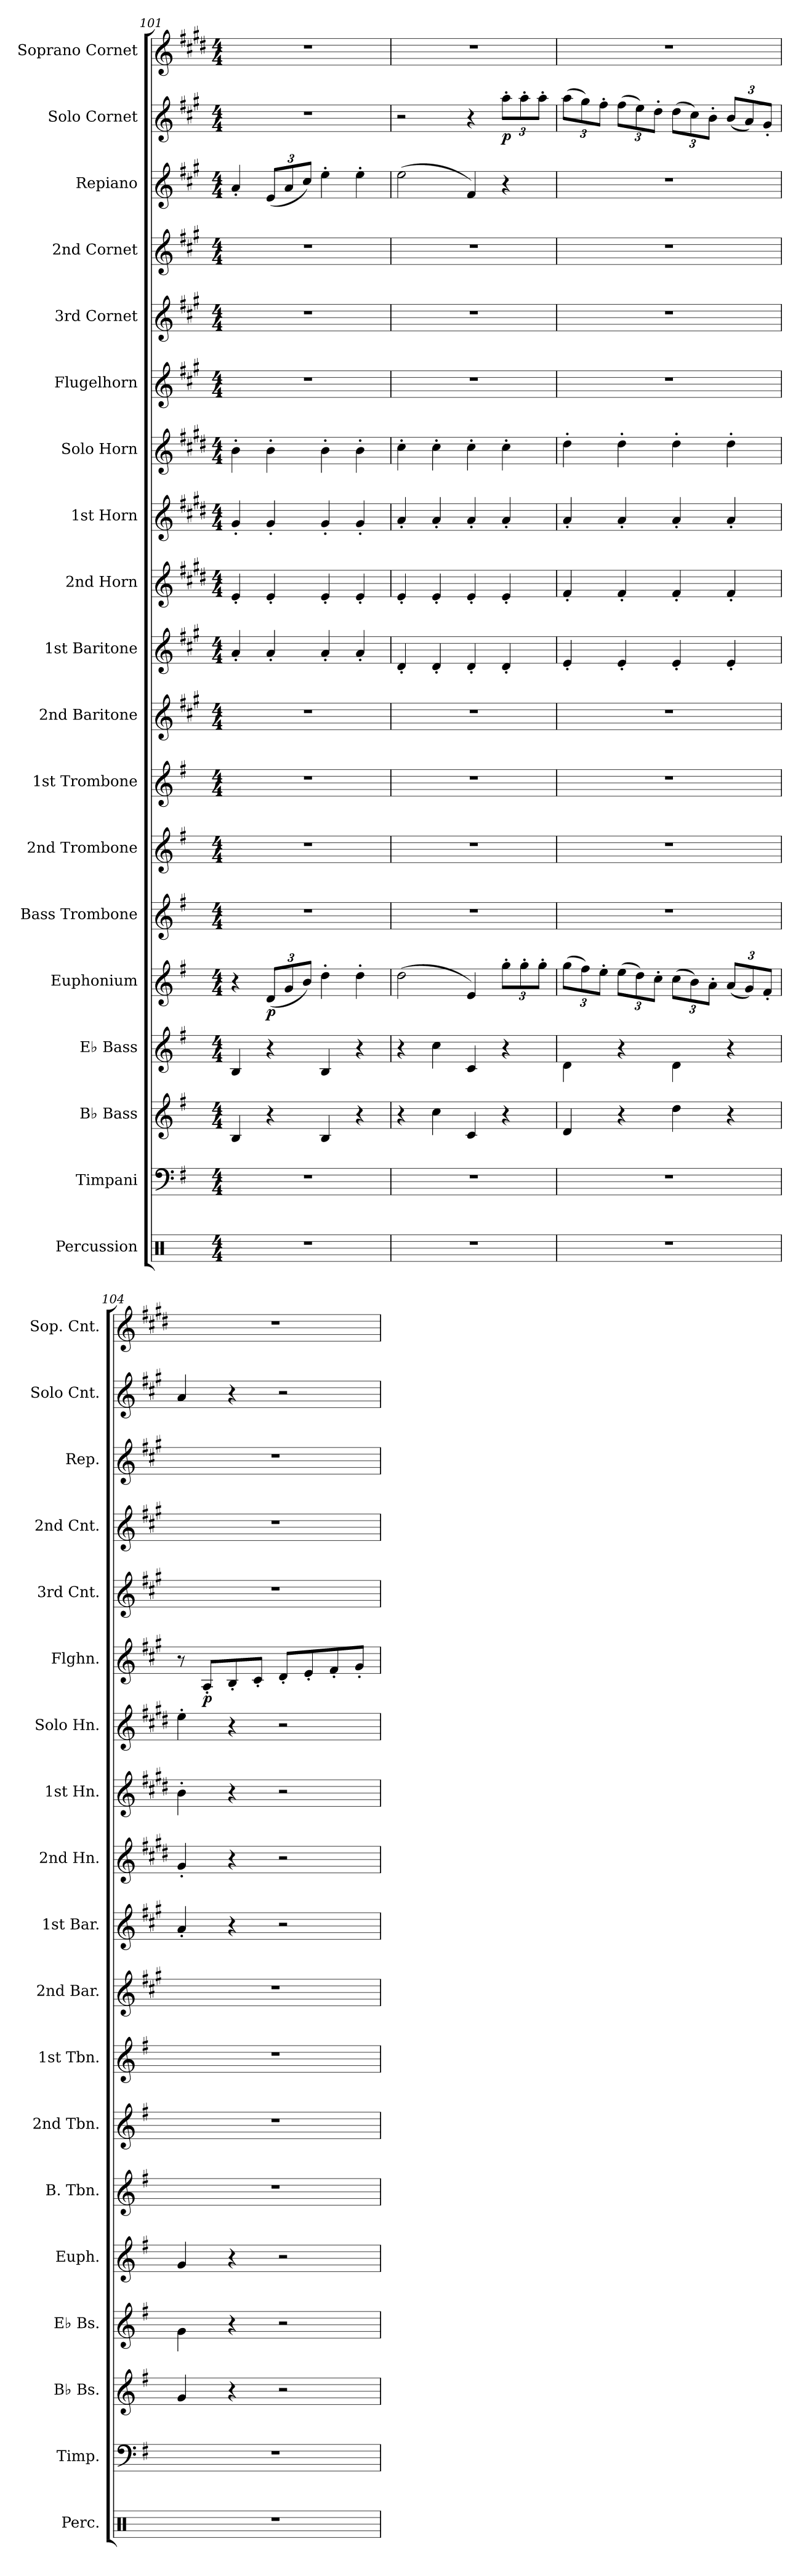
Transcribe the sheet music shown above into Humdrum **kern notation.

**kern	**kern	**kern	**kern	**kern	**dynam	**kern	**kern	**kern	**kern	**kern	**kern	**kern	**kern	**kern	**dynam	**kern	**kern	**kern	**kern	**dynam	**kern
*part19	*part18	*part17	*part16	*part15	*part15	*part14	*part13	*part12	*part11	*part10	*part9	*part8	*part7	*part6	*part6	*part5	*part4	*part3	*part2	*part2	*part1
*staff19	*staff18	*staff17	*staff16	*staff15	*staff15	*staff14	*staff13	*staff12	*staff11	*staff10	*staff9	*staff8	*staff7	*staff6	*staff6	*staff5	*staff4	*staff3	*staff2	*staff2	*staff1
*I"Percussion	*I"Timpani	*I"B♭ Bass	*I"E♭ Bass	*I"Euphonium	*	*I"Bass Trombone	*I"2nd Trombone	*I"1st Trombone	*I"2nd Baritone	*I"1st Baritone	*I"2nd Horn	*I"1st Horn	*I"Solo Horn	*I"Flugelhorn	*	*I"3rd Cornet	*I"2nd Cornet	*I"Repiano	*I"Solo Cornet	*	*I"Soprano Cornet
*I'Perc.	*I'Timp.	*I'B♭ Bs.	*I'E♭ Bs.	*I'Euph.	*	*I'B. Tbn.	*I'2nd Tbn.	*I'1st Tbn.	*I'2nd Bar.	*I'1st Bar.	*I'2nd Hn.	*I'1st Hn.	*I'Solo Hn.	*I'Flghn.	*	*I'3rd Cnt.	*I'2nd Cnt.	*I'Rep.	*I'Solo Cnt.	*	*I'Sop. Cnt.
!!LO:PB:g=z
*clefX	*clefF4	*clefG2	*clefG2	*clefG2	*	*clefG2	*clefG2	*clefG2	*clefG2	*clefG2	*clefG2	*clefG2	*clefG2	*clefG2	*	*clefG2	*clefG2	*clefG2	*clefG2	*	*clefG2
*	*	*ITrd15c26	*ITrd12c21	*ITrd8c14	*	*ITrd12c21	*ITrd8c14	*ITrd8c14	*ITrd4c7	*ITrd4c7	*ITrd4c7	*ITrd4c7	*ITrd4c7	*ITrd4c7	*	*ITrd1c2	*ITrd1c2	*ITrd1c2	*ITrd1c2	*	*ITrd1c2
*k[]	*k[f#]	*k[f#]	*k[f#]	*k[f#]	*	*k[f#]	*k[f#]	*k[f#]	*k[f#c#]	*k[f#c#]	*k[f#c#g#]	*k[f#c#g#]	*k[f#c#g#]	*k[f#c#]	*	*k[f#]	*k[f#]	*k[f#]	*k[f#]	*	*k[f#c#]
*M4/4	*M4/4	*M4/4	*M4/4	*M4/4	*	*M4/4	*M4/4	*M4/4	*M4/4	*M4/4	*M4/4	*M4/4	*M4/4	*M4/4	*	*M4/4	*M4/4	*M4/4	*M4/4	*	*M4/4
=101	=101	=101	=101	=101	=101	=101	=101	=101	=101	=101	=101	=101	=101	=101	=101	=101	=101	=101	=101	=101	=101
1r	1r	4BBB/	4BB/	4r	.	1r	1r	1r	1r	4d'/	4A'/	4c#'/	4e'\	1r	.	1r	1r	4g'/	1r	.	1r
*	*	*	*	*Xbrackettup	*	*	*	*	*	*	*	*	*	*	*	*	*	*Xbrackettup	*	*	*
!	!	!	!	!	!LO:DY:b	!	!	!	!	!	!	!	!	!	!	!	!	!	!	!	!
.	.	4r	4r	(<12D/L	p	.	.	.	.	4d'/	4A'/	4c#'/	4e'\	.	.	.	.	(<12d/L	.	.	.
.	.	.	.	12G/	.	.	.	.	.	.	.	.	.	.	.	.	.	12g/	.	.	.
.	.	.	.	12B/J)	.	.	.	.	.	.	.	.	.	.	.	.	.	12b/J)	.	.	.
.	.	4BBB/	4BB/	4d'\	.	.	.	.	.	4d'/	4A'/	4c#'/	4e'\	.	.	.	.	4dd'\	.	.	.
.	.	4r	4r	4d'\	.	.	.	.	.	4d'/	4A'/	4c#'/	4e'\	.	.	.	.	4dd'\	.	.	.
=102	=102	=102	=102	=102	=102	=102	=102	=102	=102	=102	=102	=102	=102	=102	=102	=102	=102	=102	=102	=102	=102
1r	1r	4r	4r	(>2d\	.	1r	1r	1r	1r	4G'/	4A'/	4d'/	4f#'\	1r	.	1r	1r	(>2dd\	2r	.	1r
.	.	4C\	4c\	.	.	.	.	.	.	4G'/	4A'/	4d'/	4f#'\	.	.	.	.	.	.	.	.
.	.	4CC/	4C/	4E/)	.	.	.	.	.	4G'/	4A'/	4d'/	4f#'\	.	.	.	.	4e/)	4r	.	.
*	*	*	*	*	*	*	*	*	*	*	*	*	*	*	*	*	*	*	*Xbrackettup	*	*
!	!	!	!	!	!	!	!	!	!	!	!	!	!	!	!	!	!	!	!	!LO:DY:b	!
.	.	4r	4r	12g'\L	.	.	.	.	.	4G'/	4A'/	4d'/	4f#'\	.	.	.	.	4r	12gg'\L	p	.
.	.	.	.	12g'\	.	.	.	.	.	.	.	.	.	.	.	.	.	.	12gg'\	.	.
.	.	.	.	12g'\J	.	.	.	.	.	.	.	.	.	.	.	.	.	.	12gg'\J	.	.
=103	=103	=103	=103	=103	=103	=103	=103	=103	=103	=103	=103	=103	=103	=103	=103	=103	=103	=103	=103	=103	=103
1r	1r	4DD/	4D\	(>12g\L	.	1r	1r	1r	1r	4A'/	4B'/	4d'/	4g#'\	1r	.	1r	1r	1r	(>12gg\L	.	1r
.	.	.	.	12f#\)	.	.	.	.	.	.	.	.	.	.	.	.	.	.	12ff#\)	.	.
.	.	.	.	12e'\J	.	.	.	.	.	.	.	.	.	.	.	.	.	.	12ee'\J	.	.
.	.	4r	4r	(>12e\L	.	.	.	.	.	4A'/	4B'/	4d'/	4g#'\	.	.	.	.	.	(>12ee\L	.	.
.	.	.	.	12d\)	.	.	.	.	.	.	.	.	.	.	.	.	.	.	12dd\)	.	.
.	.	.	.	12c'\J	.	.	.	.	.	.	.	.	.	.	.	.	.	.	12cc'\J	.	.
.	.	4D\	4D\	(>12c\L	.	.	.	.	.	4A'/	4B'/	4d'/	4g#'\	.	.	.	.	.	(>12cc\L	.	.
.	.	.	.	12B\)	.	.	.	.	.	.	.	.	.	.	.	.	.	.	12b\)	.	.
.	.	.	.	12A'\J	.	.	.	.	.	.	.	.	.	.	.	.	.	.	12a'\J	.	.
.	.	4r	4r	(<12A/L	.	.	.	.	.	4A'/	4B'/	4d'/	4g#'\	.	.	.	.	.	(<12a/L	.	.
.	.	.	.	12G/)	.	.	.	.	.	.	.	.	.	.	.	.	.	.	12g/)	.	.
.	.	.	.	12F#'/J	.	.	.	.	.	.	.	.	.	.	.	.	.	.	12f#'/J	.	.
=104	=104	=104	=104	=104	=104	=104	=104	=104	=104	=104	=104	=104	=104	=104	=104	=104	=104	=104	=104	=104	=104
1r	1r	4GG/	4G\	4G/	.	1r	1r	1r	1r	4d'/	4c#'/	4e'\	4a'\	8r	.	1r	1r	1r	4g/	.	1r
!	!	!	!	!	!	!	!	!	!	!	!	!	!	!	!LO:DY:b	!	!	!	!	!	!
.	.	.	.	.	.	.	.	.	.	.	.	.	.	8D'/L	p	.	.	.	.	.	.
.	.	4r	4r	4r	.	.	.	.	.	4r	4r	4r	4r	8E'/	.	.	.	.	4r	.	.
.	.	.	.	.	.	.	.	.	.	.	.	.	.	8F#'/J	.	.	.	.	.	.	.
.	.	2r	2r	2r	.	.	.	.	.	2r	2r	2r	2r	8G'/L	.	.	.	.	2r	.	.
.	.	.	.	.	.	.	.	.	.	.	.	.	.	8A'/	.	.	.	.	.	.	.
.	.	.	.	.	.	.	.	.	.	.	.	.	.	8B'/	.	.	.	.	.	.	.
.	.	.	.	.	.	.	.	.	.	.	.	.	.	8c#'/J	.	.	.	.	.	.	.
=	=	=	=	=	=	=	=	=	=	=	=	=	=	=	=	=	=	=	=	=	=
*-	*-	*-	*-	*-	*-	*-	*-	*-	*-	*-	*-	*-	*-	*-	*-	*-	*-	*-	*-	*-	*-
